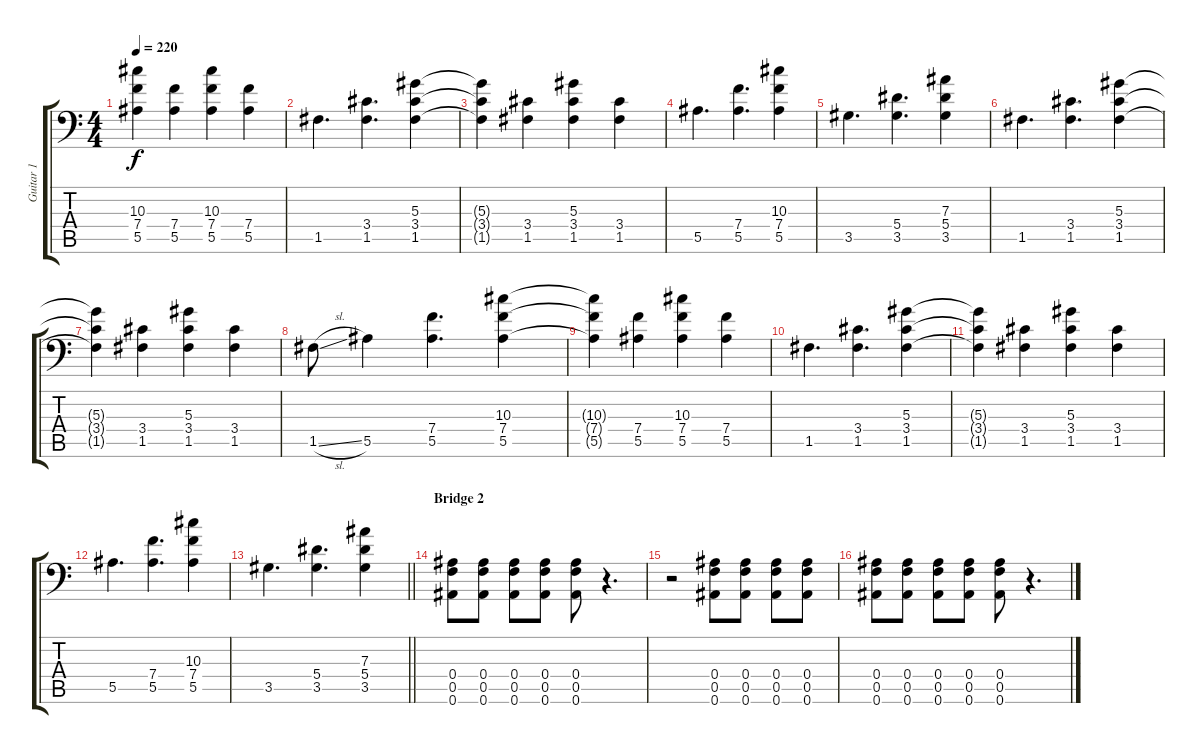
\track ("Guitar 1" "Guitar 1") {instrument distortionguitar}
\staff {score tabs}
\tuning (C4 G3 Eb3 Bb2 F2 Bb1) {hide}
\ts (4 4)
\tempo 220
\clef f4
\ks c
(10.3{t} 7.4{t} 5.5{t}).4{dy f} (7.4 5.5).4 (10.3 7.4 5.5).4 (7.4 5.5).4 |
1.5.4{d} (3.4 1.5).4{d} (5.3 3.4 1.5).4 |
(5.3{t} 3.4{t} 1.5{t}).4 (3.4 1.5).4 (5.3 3.4 1.5).4 (3.4 1.5).4 |
5.5.4{d} (7.4 5.5).4{d} (10.3 7.4 5.5).4 |
3.5.4{d} (5.4 3.5).4{d} (7.3 5.4 3.5).4 |
1.5.4{d} (3.4 1.5).4{d} (5.3 3.4 1.5).4 |
(5.3{t} 3.4{t} 1.5{t}).4 (3.4 1.5).4 (5.3 3.4 1.5).4 (3.4 1.5).4 |
1.5{sl}.8 5.5.4 (7.4 5.5).4{d} (10.3 7.4 5.5).4 |
(10.3{t} 7.4{t} 5.5{t}).4 (7.4 5.5).4 (10.3 7.4 5.5).4 (7.4 5.5).4 |
1.5.4{d} (3.4 1.5).4{d} (5.3 3.4 1.5).4 |
(5.3{t} 3.4{t} 1.5{t}).4 (3.4 1.5).4 (5.3 3.4 1.5).4 (3.4 1.5).4 |
5.5.4{d} (7.4 5.5).4{d} (10.3 7.4 5.5).4 |
\barLineRight lightlight
3.5.4{d} (5.4 3.5).4{d} (7.3 5.4 3.5).4 |
\section ("" "Bridge 2")
(0.4 0.5 0.6).8 (0.4 0.5 0.6).8 (0.4 0.5 0.6).8 (0.4 0.5 0.6).8 (0.4 0.5 0.6).8 r.4{d} |
r.2 (0.4 0.5 0.6).8 (0.4 0.5 0.6).8 (0.4 0.5 0.6).8 (0.4 0.5 0.6).8 |
(0.4 0.5 0.6).8 (0.4 0.5 0.6).8 (0.4 0.5 0.6).8 (0.4 0.5 0.6).8 (0.4 0.5 0.6).8 r.4{d}
